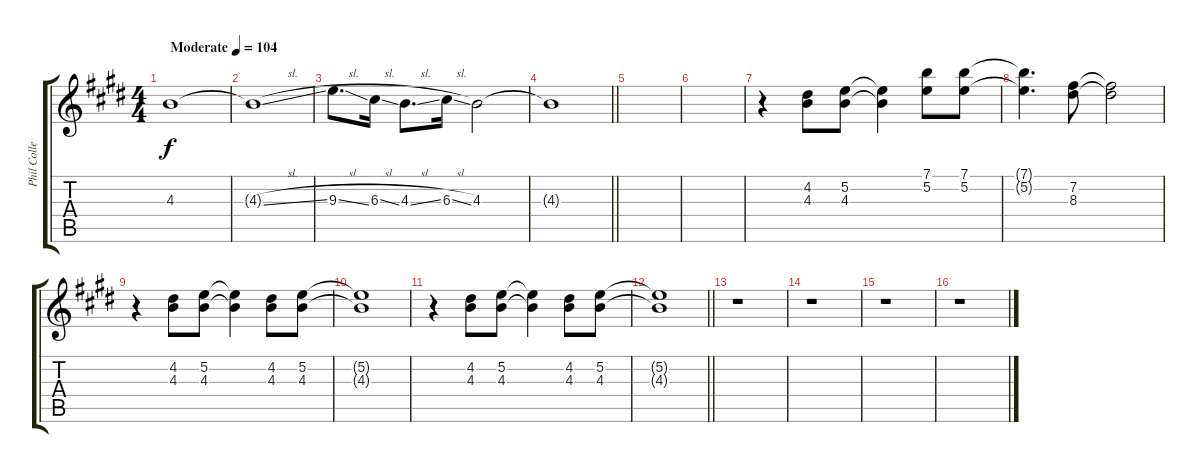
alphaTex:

\track ("Phil Collen" "Phil Colle") {instrument distortionguitar}
\staff {score tabs}
\tuning (E4 B3 G3 D3 A2 E2) {hide}
\ts (4 4)
\tempo (104 "Moderate")
\clef g2
\ks e
4.3.1{dy f instrument distortionguitar} |
4.3{sl t}.1 |
9.3{sl}.8{d} 6.3{sl}.16 4.3{sl}.8{d} 6.3{sl}.16 4.3.2 |
\barLineRight lightlight
4.3{t}.1 |
|
|
r.4 (4.2 4.3).8 (5.2 4.3).8 (5.2{t} 4.3{t}).4 (7.1 5.2).8 (7.1 5.2).8 |
(7.1{t} 5.2{t}).4{d} (7.2 8.3).8 (7.2{t} 8.3{t}).2 |
r.4 (4.2 4.3).8 (5.2 4.3).8 (5.2{t} 4.3{t}).4 (4.2 4.3).8 (5.2 4.3).8 |
(5.2{t} 4.3{t}).1 |
r.4 (4.2 4.3).8 (5.2 4.3).8 (5.2{t} 4.3{t}).4 (4.2 4.3).8 (5.2 4.3).8 |
\barLineRight lightlight
(5.2{t} 4.3{t}).1 |
r.1 |
r.1 |
r.1 |
r.1
